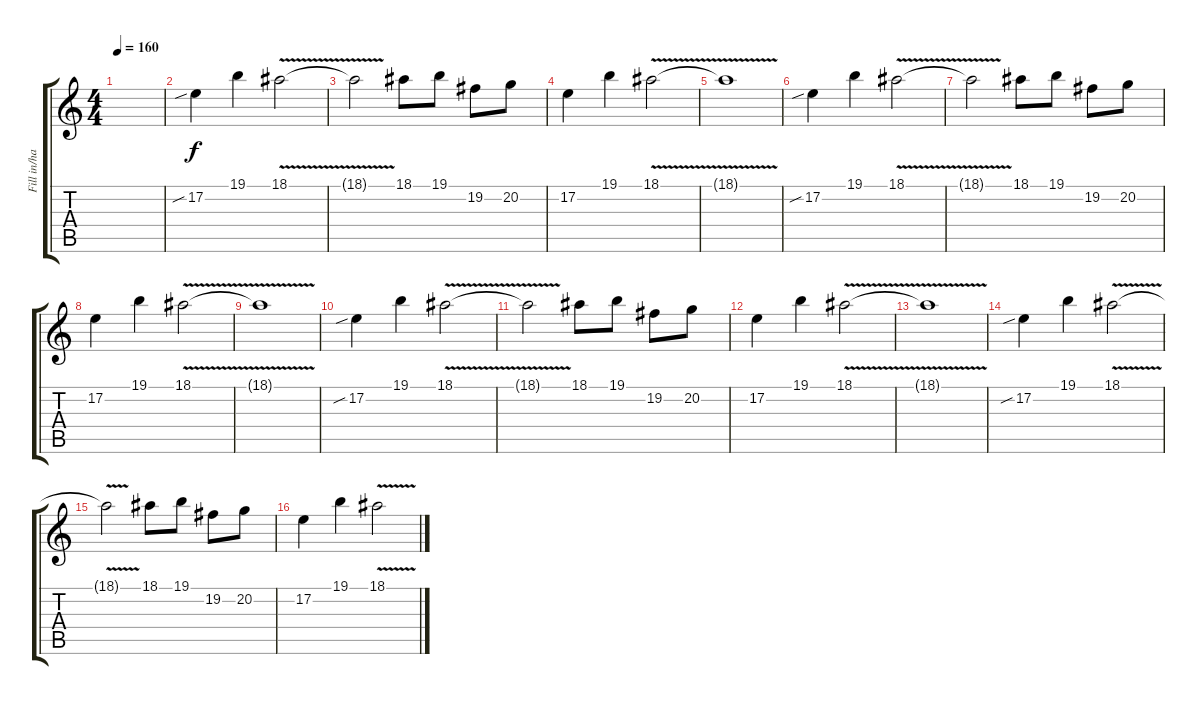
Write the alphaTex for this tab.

\track ("Fill in/harmony/effect" "Fill in/ha") {instrument ocarina}
\staff {score tabs}
\tuning (E4 B3 G3 D3 A2 E2) {hide}
\ts (4 4)
\tempo 160
\clef g2
\ks c
|
\section ("" "")
17.2{sib}.4{volume 5 instrument ocarina} 19.1.4 18.1{v}.2 |
18.1{t}.2 18.1.8 19.1.8 19.2.8 20.2.8 |
17.2.4 19.1.4 18.1{v}.2 |
18.1{t}.1 |
17.2{sib}.4{volume 4} 19.1.4 18.1{v}.2 |
18.1{t}.2 18.1.8 19.1.8 19.2.8 20.2.8 |
17.2.4 19.1.4 18.1{v}.2 |
18.1{t}.1 |
\section ("" "")
17.2{sib}.4{volume 4} 19.1.4 18.1{v}.2 |
18.1{t}.2 18.1.8 19.1.8 19.2.8 20.2.8 |
17.2.4 19.1.4 18.1{v}.2 |
18.1{t}.1 |
17.2{sib}.4{volume 4} 19.1.4 18.1{v}.2 |
18.1{t}.2 18.1.8 19.1.8 19.2.8 20.2.8 |
17.2.4 19.1.4 18.1{v}.2
